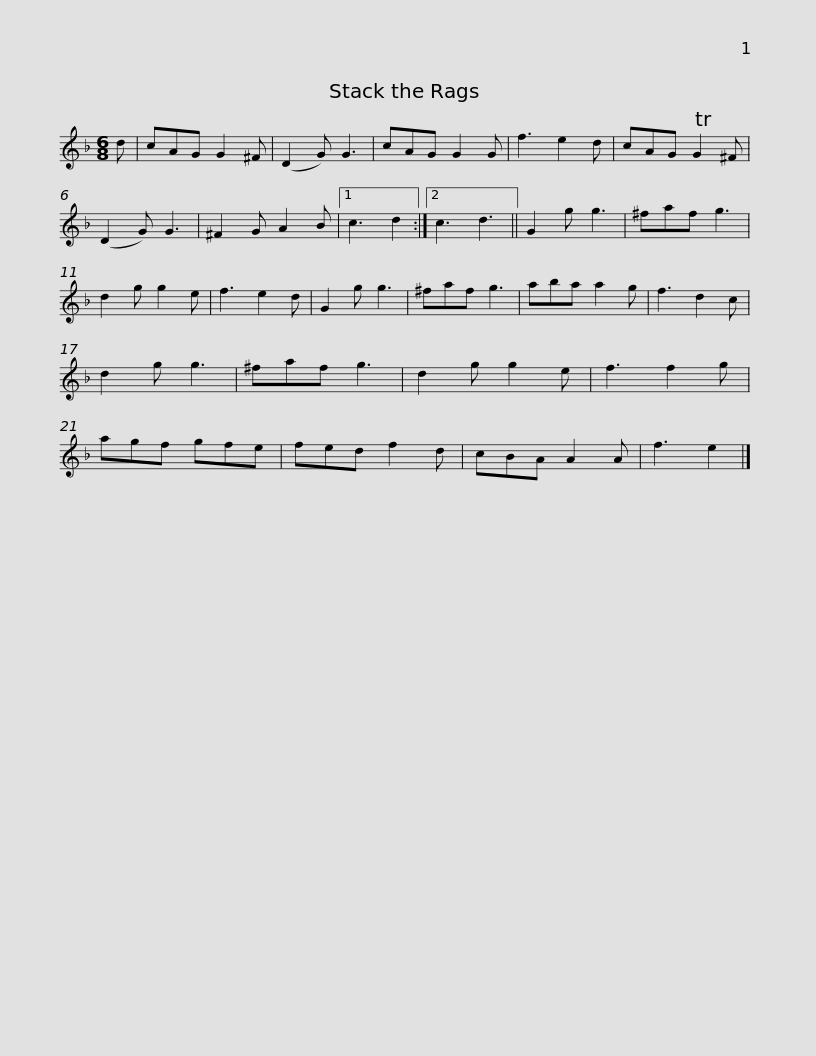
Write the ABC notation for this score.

X:1
L:1/8
M:6/8
I:linebreak $
K:F
V:1 treble
V:1
 d | cAG G2 ^F | (D2 G) G3 | cAG G2 G | f3 e2 d | %5
 cAG TG2 ^F | (D2 G) G3 | ^F2 G A2 B |1 c3 d2 :|2 c3 d3 ||$ %10
 G2 g g3 | ^faf g3 | d2 g g2 e | f3 e2 d | G2 g g3 | %15
 ^faf g3 | aba a2 g | f3 d2 c | d2 g g3 | ^faf g3 |$ %20
 d2 g g2 e | f3 f2 g | agf gfe | fed f2 d | cBA A2 A | %25
 f3 e2 |] %26
